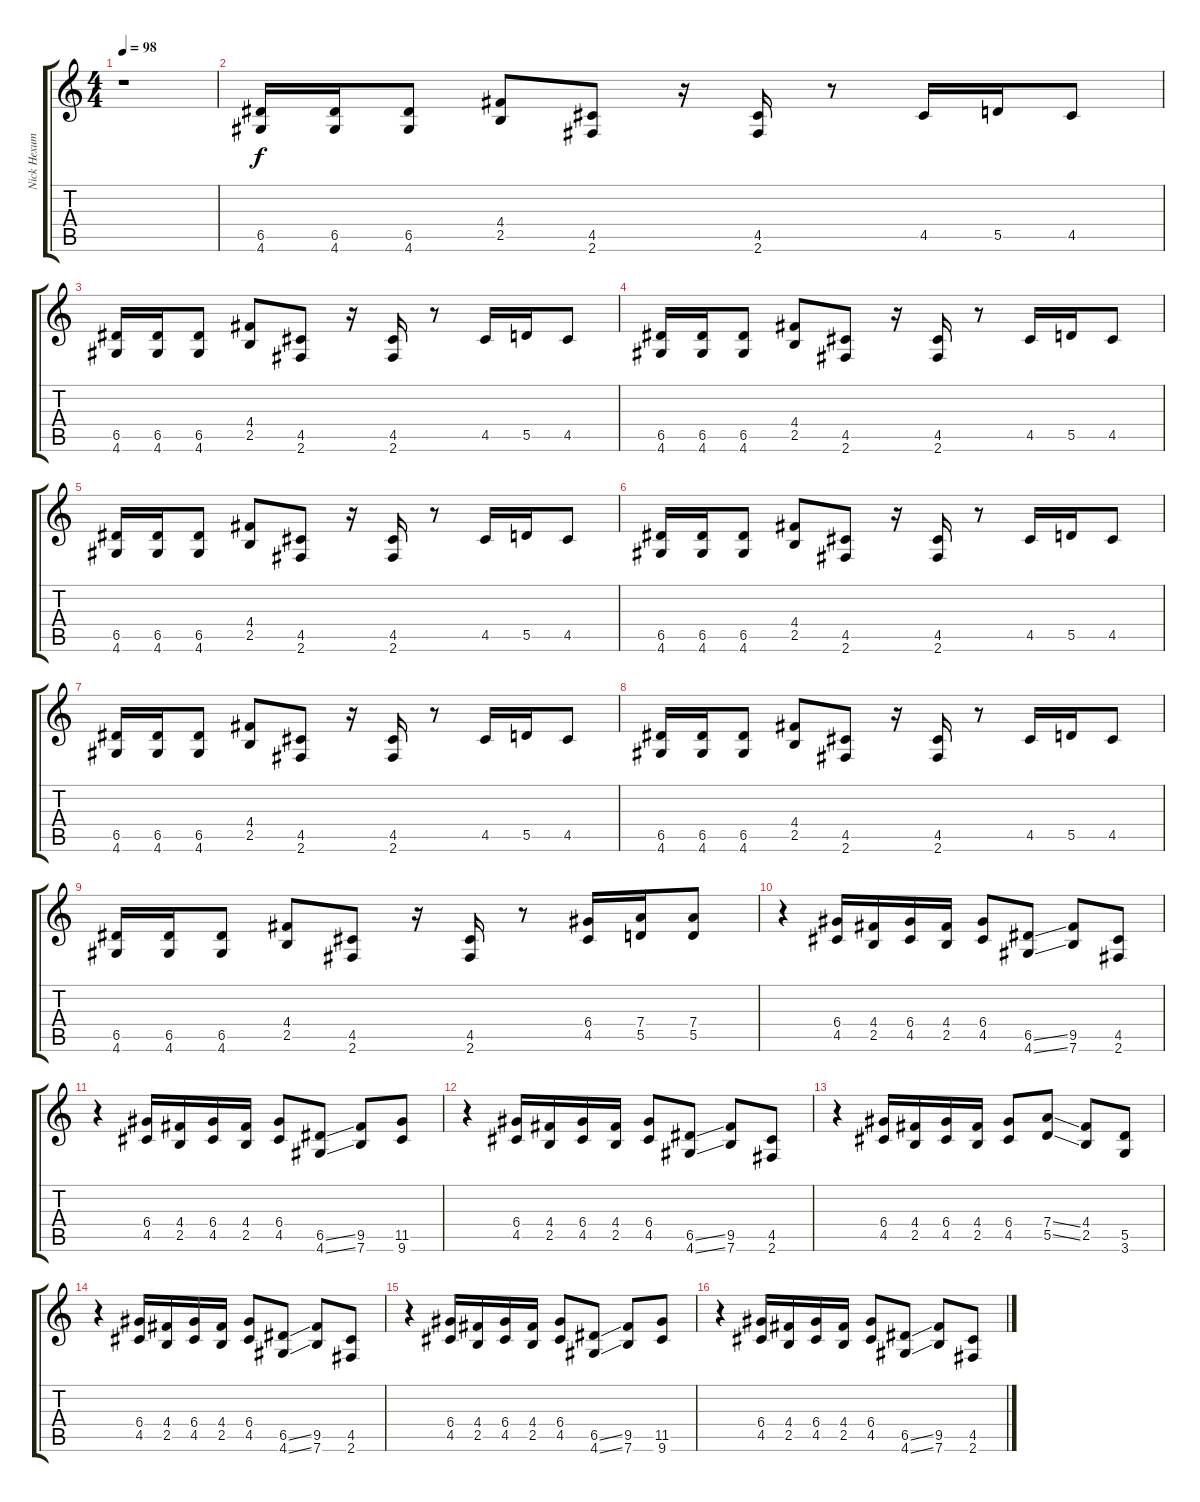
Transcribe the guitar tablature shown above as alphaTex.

\track ("Nick Hexum" "Nick Hexum") {instrument overdrivenguitar}
\staff {score tabs}
\tuning (E4 B3 G3 D3 A2 E2) {hide}
\ts (4 4)
\tempo 98
\clef g2
\ks c
r.1{dy f instrument overdrivenguitar} |
(6.5 4.6).16 (6.5 4.6).16 (6.5 4.6).8 (4.4 2.5).8 (4.5 2.6).8 r.16 (4.5 2.6).16 r.8 4.5.16 5.5.16 4.5.8 |
(6.5 4.6).16 (6.5 4.6).16 (6.5 4.6).8 (4.4 2.5).8 (4.5 2.6).8 r.16 (4.5 2.6).16 r.8 4.5.16 5.5.16 4.5.8 |
(6.5 4.6).16 (6.5 4.6).16 (6.5 4.6).8 (4.4 2.5).8 (4.5 2.6).8 r.16 (4.5 2.6).16 r.8 4.5.16 5.5.16 4.5.8 |
(6.5 4.6).16 (6.5 4.6).16 (6.5 4.6).8 (4.4 2.5).8 (4.5 2.6).8 r.16 (4.5 2.6).16 r.8 4.5.16 5.5.16 4.5.8 |
(6.5 4.6).16 (6.5 4.6).16 (6.5 4.6).8 (4.4 2.5).8 (4.5 2.6).8 r.16 (4.5 2.6).16 r.8 4.5.16 5.5.16 4.5.8 |
(6.5 4.6).16 (6.5 4.6).16 (6.5 4.6).8 (4.4 2.5).8 (4.5 2.6).8 r.16 (4.5 2.6).16 r.8 4.5.16 5.5.16 4.5.8 |
(6.5 4.6).16 (6.5 4.6).16 (6.5 4.6).8 (4.4 2.5).8 (4.5 2.6).8 r.16 (4.5 2.6).16 r.8 4.5.16 5.5.16 4.5.8 |
(6.5 4.6).16 (6.5 4.6).16 (6.5 4.6).8 (4.4 2.5).8 (4.5 2.6).8 r.16 (4.5 2.6).16 r.8 (6.4 4.5).16 (7.4 5.5).16 (7.4 5.5).8 |
r.4 (6.4 4.5).16 (4.4 2.5).16 (6.4 4.5).16 (4.4 2.5).16 (6.4 4.5).8 (6.5{ss} 4.6{ss}).8 (9.5 7.6).8 (4.5 2.6).8 |
r.4 (6.4 4.5).16 (4.4 2.5).16 (6.4 4.5).16 (4.4 2.5).16 (6.4 4.5).8 (6.5{ss} 4.6{ss}).8 (9.5 7.6).8 (11.5 9.6).8 |
r.4 (6.4 4.5).16 (4.4 2.5).16 (6.4 4.5).16 (4.4 2.5).16 (6.4 4.5).8 (6.5{ss} 4.6{ss}).8 (9.5 7.6).8 (4.5 2.6).8 |
r.4 (6.4 4.5).16 (4.4 2.5).16 (6.4 4.5).16 (4.4 2.5).16 (6.4 4.5).8 (7.4{ss} 5.5{ss}).8 (4.4 2.5).8 (5.5 3.6).8 |
r.4 (6.4 4.5).16 (4.4 2.5).16 (6.4 4.5).16 (4.4 2.5).16 (6.4 4.5).8 (6.5{ss} 4.6{ss}).8 (9.5 7.6).8 (4.5 2.6).8 |
r.4 (6.4 4.5).16 (4.4 2.5).16 (6.4 4.5).16 (4.4 2.5).16 (6.4 4.5).8 (6.5{ss} 4.6{ss}).8 (9.5 7.6).8 (11.5 9.6).8 |
r.4 (6.4 4.5).16 (4.4 2.5).16 (6.4 4.5).16 (4.4 2.5).16 (6.4 4.5).8 (6.5{ss} 4.6{ss}).8 (9.5 7.6).8 (4.5 2.6).8
